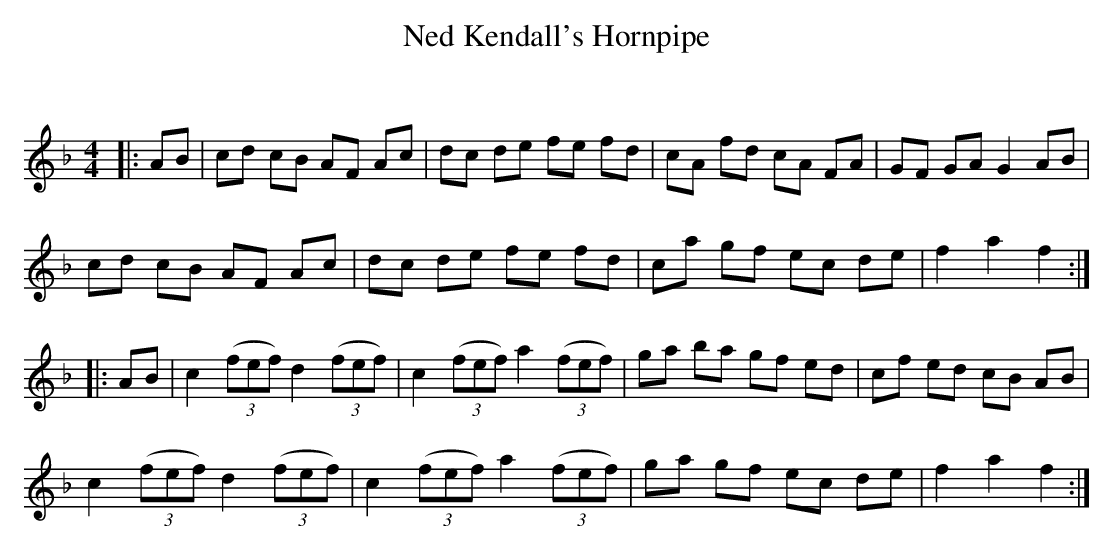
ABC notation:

X:1
T: Ned Kendall's Hornpipe
C:
Q: 232
K:F
M:4/4
L:1/8
|:AB|cd cB AF Ac|dc de fe fd|cA fd cA FA|GF GA G2 AB|
cd cB AF Ac|dc de fe fd|ca gf ec de|f2 a2 f2:|
|:AB|c2 ((3fef) d2 ((3fef) |c2 ((3fef) a2 ((3fef) |ga ba gf ed|cf ed cB AB|
c2 ((3fef) d2 ((3fef) |c2 ((3fef) a2 ((3fef) |ga gf ec de|f2 a2 f2:|
